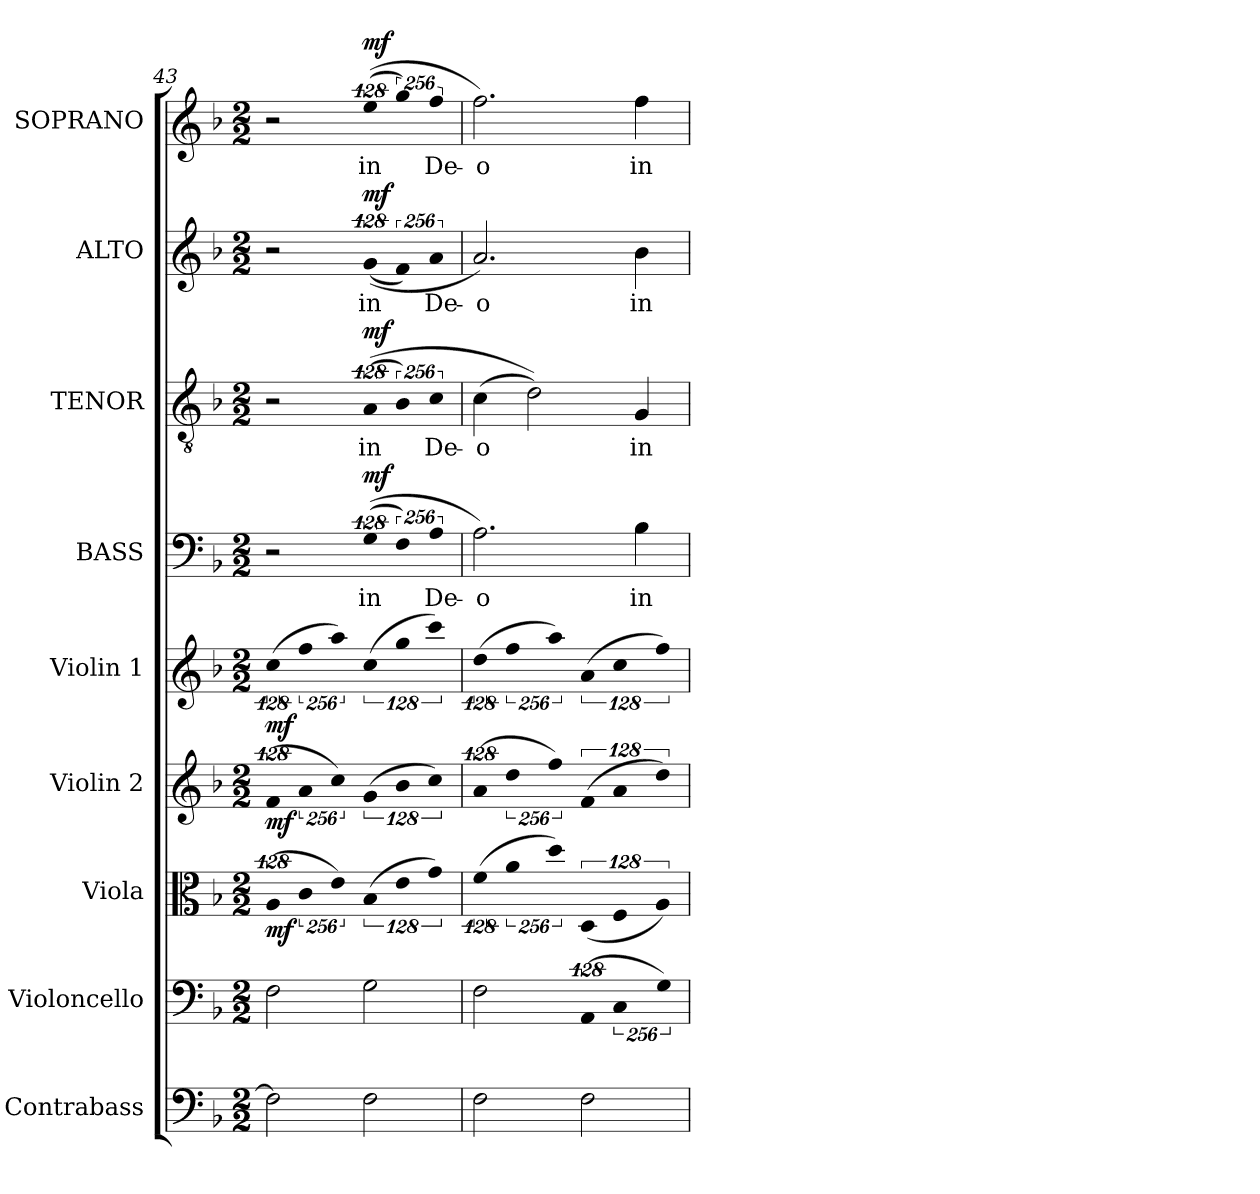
**kern	**kern	**kern	**dynam	**kern	**dynam	**kern	**dynam	**kern	**text	**dynam	**kern	**text	**dynam	**kern	**text	**dynam	**kern	**text	**dynam
*part9	*part8	*part7	*part7	*part6	*part6	*part5	*part5	*part4	*part4	*part4	*part3	*part3	*part3	*part2	*part2	*part2	*part1	*part1	*part1
*staff9	*staff8	*staff7	*staff7	*staff6	*staff6	*staff5	*staff5	*staff4	*staff4	*staff4	*staff3	*staff3	*staff3	*staff2	*staff2	*staff2	*staff1	*staff1	*staff1
*I"Contrabass	*I"Violoncello	*I"Viola	*	*I"Violin 2	*	*I"Violin 1	*	*I"BASS	*	*	*I"TENOR	*	*	*I"ALTO	*	*	*I"SOPRANO	*	*
*I'Cb.	*I'Vc.	*I'Vla.	*	*I'Vln. 2	*	*I'Vln. 1	*	*I'B.	*	*	*I'T.	*	*	*I'A.	*	*	*I'S.	*	*
*clefF4	*clefF4	*clefC3	*	*clefG2	*	*clefG2	*	*clefF4	*	*	*clefGv2	*	*	*clefG2	*	*	*clefG2	*	*
*ITrd7c12	*	*	*	*	*	*	*	*	*	*	*ITrd7c12	*	*	*	*	*	*	*	*
*k[b-]	*k[b-]	*k[b-]	*	*k[b-]	*	*k[b-]	*	*k[b-]	*	*	*k[b-]	*	*	*k[b-]	*	*	*k[b-]	*	*
*F:	*F:	*F:	*	*F:	*	*F:	*	*F:	*	*	*F:	*	*	*F:	*	*	*F:	*	*
*M2/2	*M2/2	*M2/2	*	*M2/2	*	*M2/2	*	*M2/2	*	*	*M2/2	*	*	*M2/2	*	*	*M2/2	*	*
*MM90	*MM90	*MM90	*	*MM90	*	*MM90	*	*MM90	*	*	*MM90	*	*	*MM90	*	*	*MM90	*	*
=43	=43	=43	=43	=43	=43	=43	=43	=43	=43	=43	=43	=43	=43	=43	=43	=43	=43	=43	=43
!	!	!LO:N:vis=4	!	!LO:N:vis=4	!	!LO:N:vis=4	!	!	!	!	!	!	!	!	!	!	!	!	!
2FFi\]	2Fi\	(512%85Ai/	mf	(512%85fi/	mf	(512%85cci\	mf	2r	.	.	2r	.	.	2r	.	.	2r	.	.
!	!	!LO:N:vis=4	!	!LO:N:vis=4	!	!LO:N:vis=4	!	!	!	!	!	!	!	!	!	!	!	!	!
.	.	1024%171ci\	.	1024%171ai/	.	1024%171ffi\	.	.	.	.	.	.	.	.	.	.	.	.	.
!	!	!LO:N:vis=4	!	!LO:N:vis=4	!	!LO:N:vis=4	!	!	!	!	!	!	!	!	!	!	!	!	!
.	.	1024%171ei\)	.	1024%171cci\)	.	1024%171aai\)	.	.	.	.	.	.	.	.	.	.	.	.	.
!	!	!LO:N:vis=4	!	!LO:N:vis=4	!	!LO:N:vis=4	!	!LO:N:vis=4	!	!	!	!	!	!	!	!	!	!	!
!	!	!	!	!	!	!	!	!	!LO:LY:b:color=#000000	!	!LO:N:vis=4	!	!	!	!	!	!	!	!
!	!	!	!	!	!	!	!	!	!	!	!	!LO:LY:b:color=#000000	!	!LO:N:vis=4	!	!	!	!	!
!	!	!	!	!	!	!	!	!	!	!	!	!	!	!	!LO:LY:b:color=#000000	!	!LO:N:vis=4	!	!
!	!	!	!	!	!	!	!	!	!	!	!	!	!	!	!	!	!	!LO:LY:b:color=#000000	!
2FFi\	2Gi\	(512%85B-i/	.	(512%85gi/	.	(512%85cci\	.	((512%85Gi\	in	mf	((512%85AAi/	in	mf	((512%85gi/	in	mf	((512%85eei\	in	mf
!	!	!LO:N:vis=4	!	!LO:N:vis=4	!	!LO:N:vis=4	!	!LO:N:vis=4	!	!	!LO:N:vis=4	!	!	!LO:N:vis=4	!	!	!LO:N:vis=4	!	!
.	.	1024%171ei\	.	1024%171b-i\	.	1024%171ggi\	.	1024%171Fi\)	.	.	1024%171BB-i\)	.	.	1024%171fi/)	.	.	1024%171ggi\)	.	.
!	!	!LO:N:vis=4	!	!LO:N:vis=4	!	!LO:N:vis=4	!	!LO:N:vis=4	!	!	!	!	!	!	!	!	!	!	!
!	!	!	!	!	!	!	!	!	!LO:LY:b:color=#000000	!	!LO:N:vis=4	!	!	!	!	!	!	!	!
!	!	!	!	!	!	!	!	!	!	!	!	!LO:LY:b:color=#000000	!	!LO:N:vis=4	!	!	!	!	!
!	!	!	!	!	!	!	!	!	!	!	!	!	!	!	!LO:LY:b:color=#000000	!	!LO:N:vis=4	!	!
!	!	!	!	!	!	!	!	!	!	!	!	!	!	!	!	!	!	!LO:LY:b:color=#000000	!
.	.	1024%171gi\)	.	1024%171cci\)	.	1024%171ccci\)	.	1024%171Ai\	De-	.	1024%171Ci\	De-	.	1024%171ai/	De-	.	1024%171ffi\	De-	.
=44	=44	=44	=44	=44	=44	=44	=44	=44	=44	=44	=44	=44	=44	=44	=44	=44	=44	=44	=44
!	!	!LO:N:vis=4	!	!LO:N:vis=4	!	!LO:N:vis=4	!	!	!	!	!	!	!	!	!	!	!	!	!
!	!	!	!	!	!	!	!	!	!LO:LY:b:color=#000000	!	!	!	!	!	!	!	!	!	!
!	!	!	!	!	!	!	!	!	!	!	!	!LO:LY:b:color=#000000	!	!	!	!	!	!	!
!	!	!	!	!	!	!	!	!	!	!	!	!	!	!	!LO:LY:b:color=#000000	!	!	!	!
!	!	!	!	!	!	!	!	!	!	!	!	!	!	!	!	!	!	!LO:LY:b:color=#000000	!
2FFi\	2Fi\	(512%85fi\	.	(512%85ai/	.	(512%85ddi\	.	2.Ai\)	-o	.	(4Ci\	-o	.	2.ai/)	-o	.	2.ffi\)	-o	.
!	!	!LO:N:vis=4	!	!LO:N:vis=4	!	!LO:N:vis=4	!	!	!	!	!	!	!	!	!	!	!	!	!
.	.	1024%171ai\	.	1024%171ddi\	.	1024%171ffi\	.	.	.	.	.	.	.	.	.	.	.	.	.
.	.	.	.	.	.	.	.	.	.	.	2Di\))	.	.	.	.	.	.	.	.
!	!	!LO:N:vis=4	!	!LO:N:vis=4	!	!LO:N:vis=4	!	!	!	!	!	!	!	!	!	!	!	!	!
.	.	1024%171ddi\)	.	1024%171ffi\)	.	1024%171aai\)	.	.	.	.	.	.	.	.	.	.	.	.	.
!	!LO:N:vis=4	!LO:N:vis=4	!	!LO:N:vis=4	!	!LO:N:vis=4	!	!	!	!	!	!	!	!	!	!	!	!	!
2FFi\	(512%85AAi/	(512%85Di/	.	(512%85fi/	.	(512%85ai/	.	.	.	.	.	.	.	.	.	.	.	.	.
!	!LO:N:vis=4	!LO:N:vis=4	!	!LO:N:vis=4	!	!LO:N:vis=4	!	!	!	!	!	!	!	!	!	!	!	!	!
.	1024%171Ci/	1024%171Fi/	.	1024%171ai/	.	1024%171cci\	.	.	.	.	.	.	.	.	.	.	.	.	.
!	!	!	!	!	!	!	!	!	!LO:LY:b:color=#000000	!	!	!	!	!	!	!	!	!	!
!	!	!	!	!	!	!	!	!	!	!	!	!LO:LY:b:color=#000000	!	!	!	!	!	!	!
!	!	!	!	!	!	!	!	!	!	!	!	!	!	!	!LO:LY:b:color=#000000	!	!	!	!
!	!	!	!	!	!	!	!	!	!	!	!	!	!	!	!	!	!	!LO:LY:b:color=#000000	!
.	.	.	.	.	.	.	.	4B-i\	in	.	4GGi/	in	.	4b-i\	in	.	4ffi\	in	.
!	!LO:N:vis=4	!LO:N:vis=4	!	!LO:N:vis=4	!	!LO:N:vis=4	!	!	!	!	!	!	!	!	!	!	!	!	!
.	1024%171Gi\)	1024%171Ai/)	.	1024%171ddi\)	.	1024%171ffi\)	.	.	.	.	.	.	.	.	.	.	.	.	.
=	=	=	=	=	=	=	=	=	=	=	=	=	=	=	=	=	=	=	=
*-	*-	*-	*-	*-	*-	*-	*-	*-	*-	*-	*-	*-	*-	*-	*-	*-	*-	*-	*-
